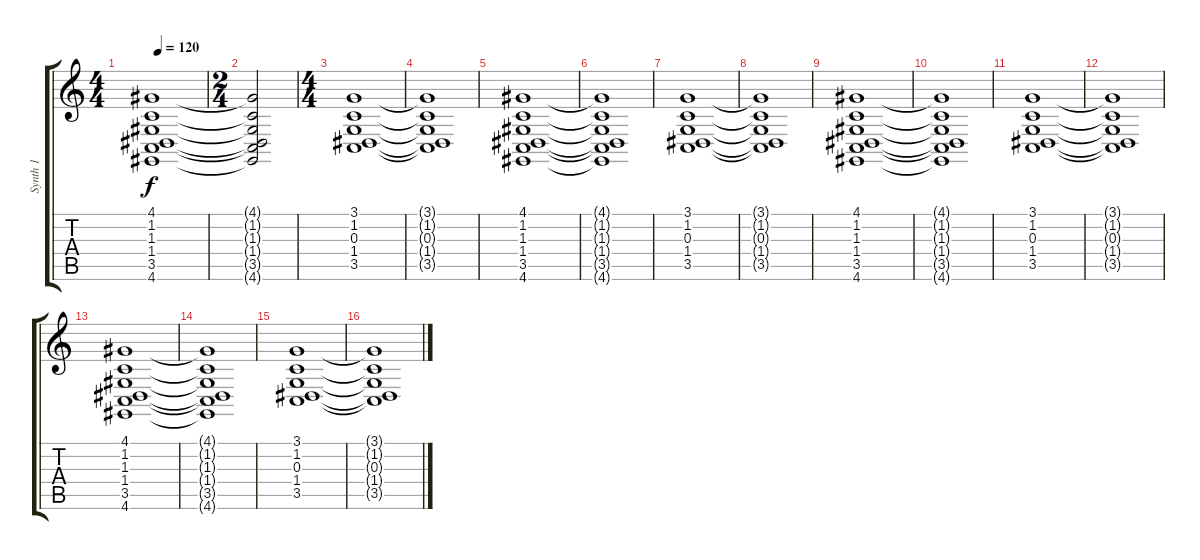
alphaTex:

\track ("Synth 1" "Synth 1") {instrument stringensemble1}
\staff {score tabs}
\tuning (E4 B3 G3 D3 A2 E2) {hide}
\ts (4 4)
\tempo 120
\clef g2
\ks c
(4.1 1.2 1.3 1.4 3.5 4.6).1{dy f} |
\ts (2 4)
(4.1{t} 1.2{t} 1.3{t} 1.4{t} 3.5{t} 4.6{t}).2 |
\ts (4 4)
(3.1 1.2 0.3 1.4 3.5).1 |
(3.1{t} 1.2{t} 0.3{t} 1.4{t} 3.5{t}).1 |
(4.1 1.2 1.3 1.4 3.5 4.6).1 |
(4.1{t} 1.2{t} 1.3{t} 1.4{t} 3.5{t} 4.6{t}).1 |
(3.1 1.2 0.3 1.4 3.5).1 |
(3.1{t} 1.2{t} 0.3{t} 1.4{t} 3.5{t}).1 |
(4.1 1.2 1.3 1.4 3.5 4.6).1 |
(4.1{t} 1.2{t} 1.3{t} 1.4{t} 3.5{t} 4.6{t}).1 |
(3.1 1.2 0.3 1.4 3.5).1 |
(3.1{t} 1.2{t} 0.3{t} 1.4{t} 3.5{t}).1 |
(4.1 1.2 1.3 1.4 3.5 4.6).1 |
(4.1{t} 1.2{t} 1.3{t} 1.4{t} 3.5{t} 4.6{t}).1 |
(3.1 1.2 0.3 1.4 3.5).1 |
(3.1{t} 1.2{t} 0.3{t} 1.4{t} 3.5{t}).1
